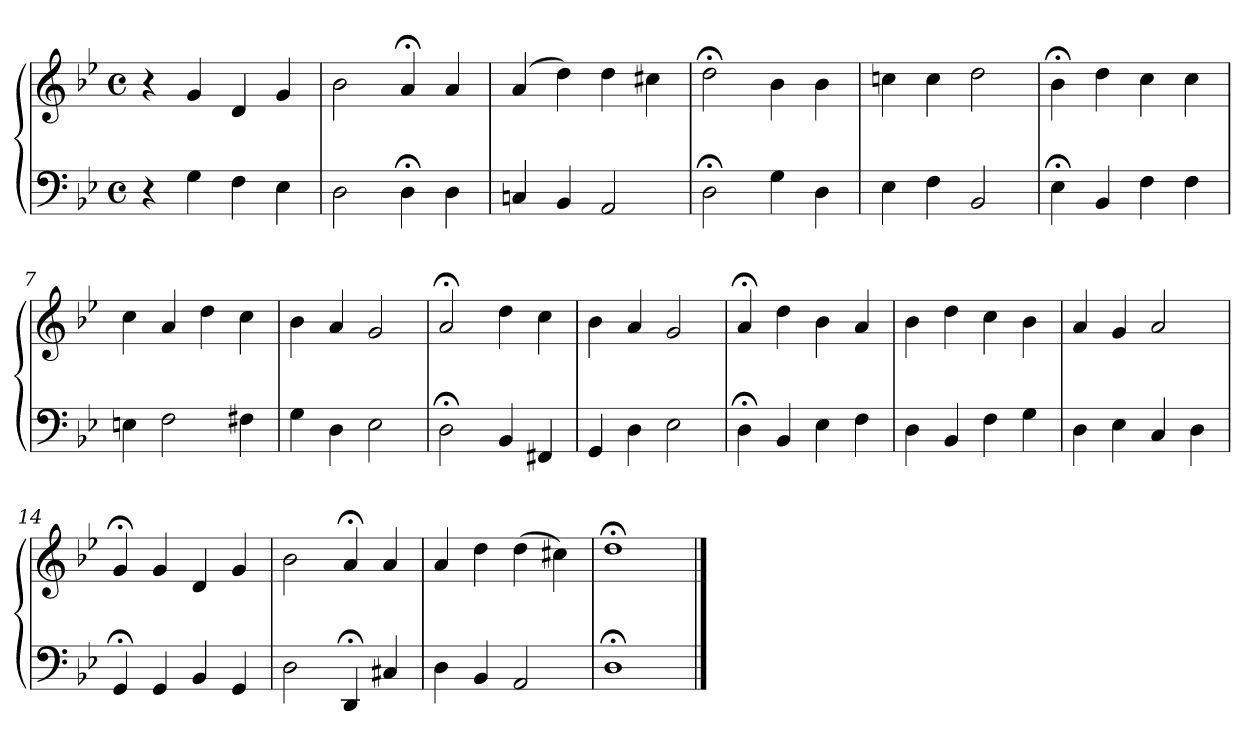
**kern	**kern
*part1	*part1
*staff2	*staff1
*clefF4	*clefG2
*k[b-e-]	*k[b-e-]
*M4/4	*M4/4
*met(c)	*met(c)
=1	=1
4r	4r
4G	4g
4F	4d
4E-	4g
=2	=2
2D	2b-
4D;<	4a;<
4D	4a
=3	=3
4Cn	(4a
4BB-	4dd)
2AA	4dd
.	4cc#X
=4	=4
2D;<	2dd;<
4G	4b-
4D	4b-
=5	=5
4E-	4ccn
4F	4cc
2BB-	2dd
=6	=6
4E-;<	4b-;<
4BB-	4dd
4F	4cc
4F	4cc
=7	=7
4En	4cc
2F	4a
.	4dd
4F#X	4cc
=8	=8
4G	4b-
4D	4a
2E-	2g
!!LO:LB:g=z
=9	=9
2D;<	2a;<
4BB-	4dd
4FF#X	4cc
=10	=10
4GG	4b-
4D	4a
2E-	2g
=11	=11
4D;<	4a;<
4BB-	4dd
4E-	4b-
4F	4a
=12	=12
4D	4b-
4BB-	4dd
4F	4cc
4G	4b-
=13	=13
4D	4a
4E-	4g
4C	2a
4D	.
=14	=14
4GG;<	4g;<
4GG	4g
4BB-	4d
4GG	4g
=15	=15
2D	2b-
4DD;<	4a;<
4C#X	4a
=16	=16
4D	4a
4BB-	4dd
2AA	(4dd
.	4cc#X)
!!LO:LB:g=z
=17	=17
1D;<	1dd;<
==	==
*-	*-
